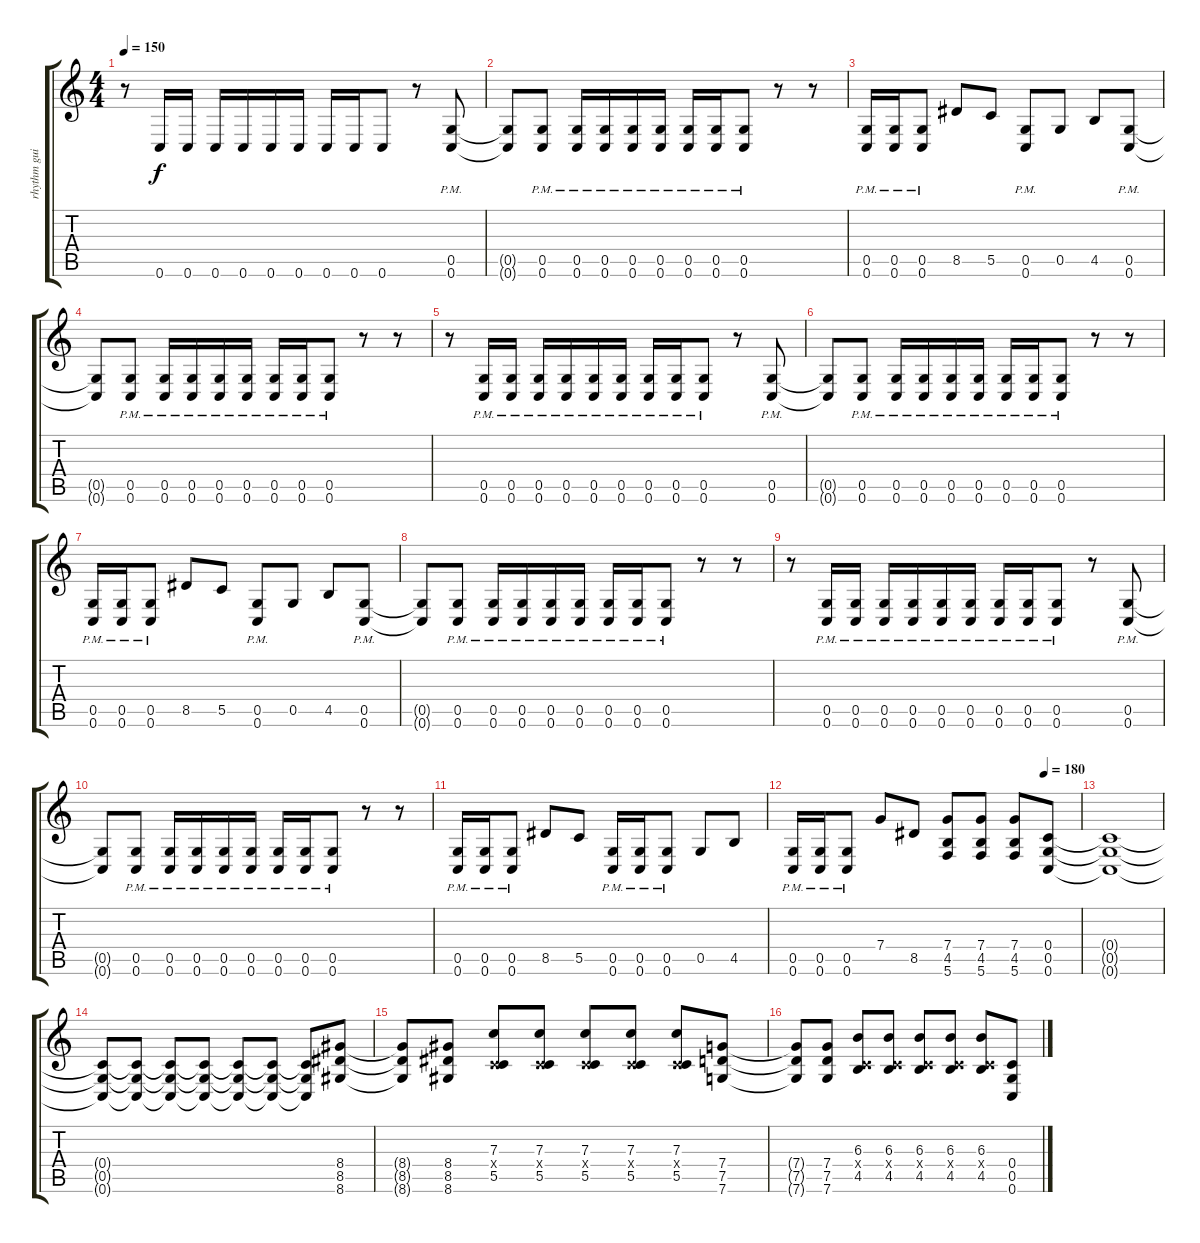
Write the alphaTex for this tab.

\track ("rhythm guitar" "rhythm gui") {instrument distortionguitar}
\staff {score tabs}
\tuning (D4 A3 F3 C3 G2 C2) {hide}
\ts (4 4)
\tempo 150
\clef g2
\ks c
r.8{dy f} 0.6.16 0.6.16 0.6.16 0.6.16 0.6.16 0.6.16 0.6.16 0.6.16 0.6.8 r.8 (0.5{pm} 0.6{pm}).8 |
(0.5{t} 0.6{t}).8 (0.5{pm} 0.6{pm}).8 (0.5{pm} 0.6{pm}).16 (0.5{pm} 0.6{pm}).16 (0.5{pm} 0.6{pm}).16 (0.5{pm} 0.6{pm}).16 (0.5{pm} 0.6{pm}).16 (0.5{pm} 0.6{pm}).16 (0.5{pm} 0.6{pm}).8 r.8 r.8 |
(0.5{pm} 0.6{pm}).16 (0.5{pm} 0.6{pm}).16 (0.5{pm} 0.6{pm}).8 8.5.8 5.5.8 (0.5{pm} 0.6{pm}).8 0.5.8 4.5.8 (0.5{pm} 0.6{pm}).8 |
(0.5{t} 0.6{t}).8 (0.5{pm} 0.6{pm}).8 (0.5{pm} 0.6{pm}).16 (0.5{pm} 0.6{pm}).16 (0.5{pm} 0.6{pm}).16 (0.5{pm} 0.6{pm}).16 (0.5{pm} 0.6{pm}).16 (0.5{pm} 0.6{pm}).16 (0.5{pm} 0.6{pm}).8 r.8 r.8 |
r.8 (0.5{pm} 0.6{pm}).16 (0.5{pm} 0.6{pm}).16 (0.5{pm} 0.6{pm}).16 (0.5{pm} 0.6{pm}).16 (0.5{pm} 0.6{pm}).16 (0.5{pm} 0.6{pm}).16 (0.5{pm} 0.6{pm}).16 (0.5{pm} 0.6{pm}).16 (0.5{pm} 0.6{pm}).8 r.8 (0.5{pm} 0.6{pm}).8 |
(0.5{t} 0.6{t}).8 (0.5{pm} 0.6{pm}).8 (0.5{pm} 0.6{pm}).16 (0.5{pm} 0.6{pm}).16 (0.5{pm} 0.6{pm}).16 (0.5{pm} 0.6{pm}).16 (0.5{pm} 0.6{pm}).16 (0.5{pm} 0.6{pm}).16 (0.5{pm} 0.6{pm}).8 r.8 r.8 |
(0.5{pm} 0.6{pm}).16 (0.5{pm} 0.6{pm}).16 (0.5{pm} 0.6{pm}).8 8.5.8 5.5.8 (0.5{pm} 0.6{pm}).8 0.5.8 4.5.8 (0.5{pm} 0.6{pm}).8 |
(0.5{t} 0.6{t}).8 (0.5{pm} 0.6{pm}).8 (0.5{pm} 0.6{pm}).16 (0.5{pm} 0.6{pm}).16 (0.5{pm} 0.6{pm}).16 (0.5{pm} 0.6{pm}).16 (0.5{pm} 0.6{pm}).16 (0.5{pm} 0.6{pm}).16 (0.5{pm} 0.6{pm}).8 r.8 r.8 |
r.8 (0.5{pm} 0.6{pm}).16 (0.5{pm} 0.6{pm}).16 (0.5{pm} 0.6{pm}).16 (0.5{pm} 0.6{pm}).16 (0.5{pm} 0.6{pm}).16 (0.5{pm} 0.6{pm}).16 (0.5{pm} 0.6{pm}).16 (0.5{pm} 0.6{pm}).16 (0.5{pm} 0.6{pm}).8 r.8 (0.5{pm} 0.6{pm}).8 |
(0.5{t} 0.6{t}).8 (0.5{pm} 0.6{pm}).8 (0.5{pm} 0.6{pm}).16 (0.5{pm} 0.6{pm}).16 (0.5{pm} 0.6{pm}).16 (0.5{pm} 0.6{pm}).16 (0.5{pm} 0.6{pm}).16 (0.5{pm} 0.6{pm}).16 (0.5{pm} 0.6{pm}).8 r.8 r.8 |
(0.5{pm} 0.6{pm}).16 (0.5{pm} 0.6{pm}).16 (0.5{pm} 0.6{pm}).8 8.5.8 5.5.8 (0.5{pm} 0.6{pm}).16 (0.5{pm} 0.6{pm}).16 (0.5{pm} 0.6{pm}).8 0.5.8 4.5.8 |
\tempo (180 0.875)
(0.5{pm} 0.6{pm}).16 (0.5{pm} 0.6{pm}).16 (0.5{pm} 0.6{pm}).8 7.4.8 8.5.8 (7.4 4.5 5.6).8 (7.4 4.5 5.6).8 (7.4 4.5 5.6).8 (0.4 0.5 0.6).8 |
(0.4{t} 0.5{t} 0.6{t}).1 |
(0.4{t} 0.5{t} 0.6{t}).8 (0.4{t} 0.5{t} 0.6{t}).8 (0.4{t} 0.5{t} 0.6{t}).8 (0.4{t} 0.5{t} 0.6{t}).8 (0.4{t} 0.5{t} 0.6{t}).8 (0.4{t} 0.5{t} 0.6{t}).8 (0.4{t} 0.5{t} 0.6{t}).8 (8.4 8.5 8.6).8 |
(8.4{t} 8.5{t} 8.6{t}).8 (8.4 8.5 8.6).8 (7.3 0.4{x} 5.5).8 (7.3 0.4{x} 5.5).8 (7.3 0.4{x} 5.5).8 (7.3 0.4{x} 5.5).8 (7.3 0.4{x} 5.5).8 (7.4 7.5 7.6).8 |
(7.4{t} 7.5{t} 7.6{t}).8 (7.4 7.5 7.6).8 (6.3 0.4{x} 4.5).8 (6.3 0.4{x} 4.5).8 (6.3 0.4{x} 4.5).8 (6.3 0.4{x} 4.5).8 (6.3 0.4{x} 4.5).8 (0.4 0.5 0.6).8
